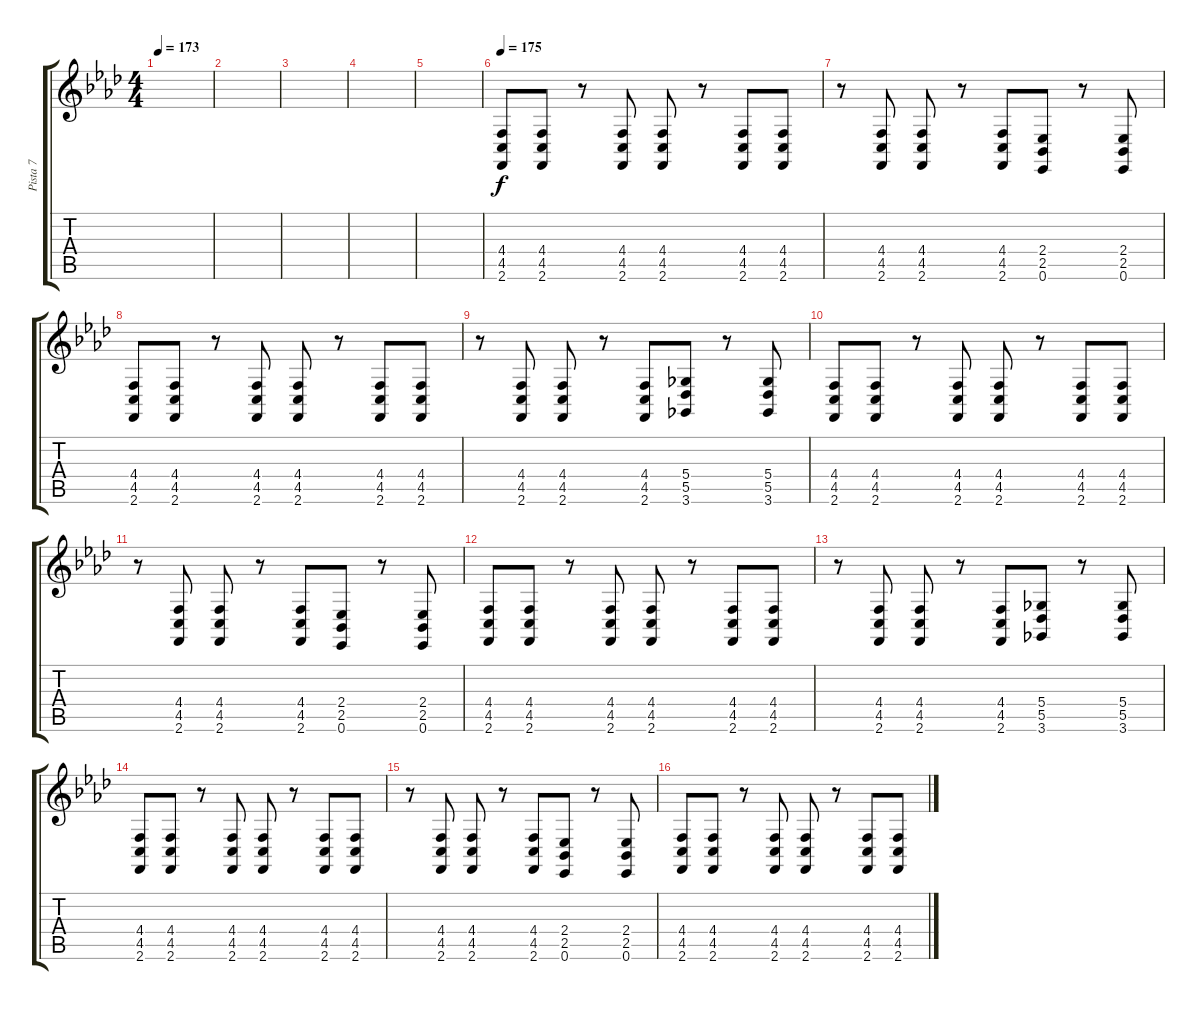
\track ("Pista 7" "Pista 7") {instrument stringensemble1}
\staff {score tabs}
\tuning (Eb4 Bb3 Gb3 Db3 Ab2 Eb2) {hide}
\ts (4 4)
\tempo 173
\clef g2
\ks fminor
|
|
|
|
|
\tempo 175
(4.4 4.5 2.6).8 (4.4 4.5 2.6).8 r.8 (4.4 4.5 2.6).8 (4.4 4.5 2.6).8 r.8 (4.4 4.5 2.6).8 (4.4 4.5 2.6).8 |
r.8 (4.4 4.5 2.6).8 (4.4 4.5 2.6).8 r.8 (4.4 4.5 2.6).8 (2.4 2.5 0.6).8 r.8 (2.4 2.5 0.6).8 |
(4.4 4.5 2.6).8 (4.4 4.5 2.6).8 r.8 (4.4 4.5 2.6).8 (4.4 4.5 2.6).8 r.8 (4.4 4.5 2.6).8 (4.4 4.5 2.6).8 |
r.8 (4.4 4.5 2.6).8 (4.4 4.5 2.6).8 r.8 (4.4 4.5 2.6).8 (5.4 5.5 3.6).8 r.8 (5.4 5.5 3.6).8 |
(4.4 4.5 2.6).8 (4.4 4.5 2.6).8 r.8 (4.4 4.5 2.6).8 (4.4 4.5 2.6).8 r.8 (4.4 4.5 2.6).8 (4.4 4.5 2.6).8 |
r.8 (4.4 4.5 2.6).8 (4.4 4.5 2.6).8 r.8 (4.4 4.5 2.6).8 (2.4 2.5 0.6).8 r.8 (2.4 2.5 0.6).8 |
(4.4 4.5 2.6).8 (4.4 4.5 2.6).8 r.8 (4.4 4.5 2.6).8 (4.4 4.5 2.6).8 r.8 (4.4 4.5 2.6).8 (4.4 4.5 2.6).8 |
r.8 (4.4 4.5 2.6).8 (4.4 4.5 2.6).8 r.8 (4.4 4.5 2.6).8 (5.4 5.5 3.6).8 r.8 (5.4 5.5 3.6).8 |
(4.4 4.5 2.6).8 (4.4 4.5 2.6).8 r.8 (4.4 4.5 2.6).8 (4.4 4.5 2.6).8 r.8 (4.4 4.5 2.6).8 (4.4 4.5 2.6).8 |
r.8 (4.4 4.5 2.6).8 (4.4 4.5 2.6).8 r.8 (4.4 4.5 2.6).8 (2.4 2.5 0.6).8 r.8 (2.4 2.5 0.6).8 |
(4.4 4.5 2.6).8 (4.4 4.5 2.6).8 r.8 (4.4 4.5 2.6).8 (4.4 4.5 2.6).8 r.8 (4.4 4.5 2.6).8 (4.4 4.5 2.6).8
